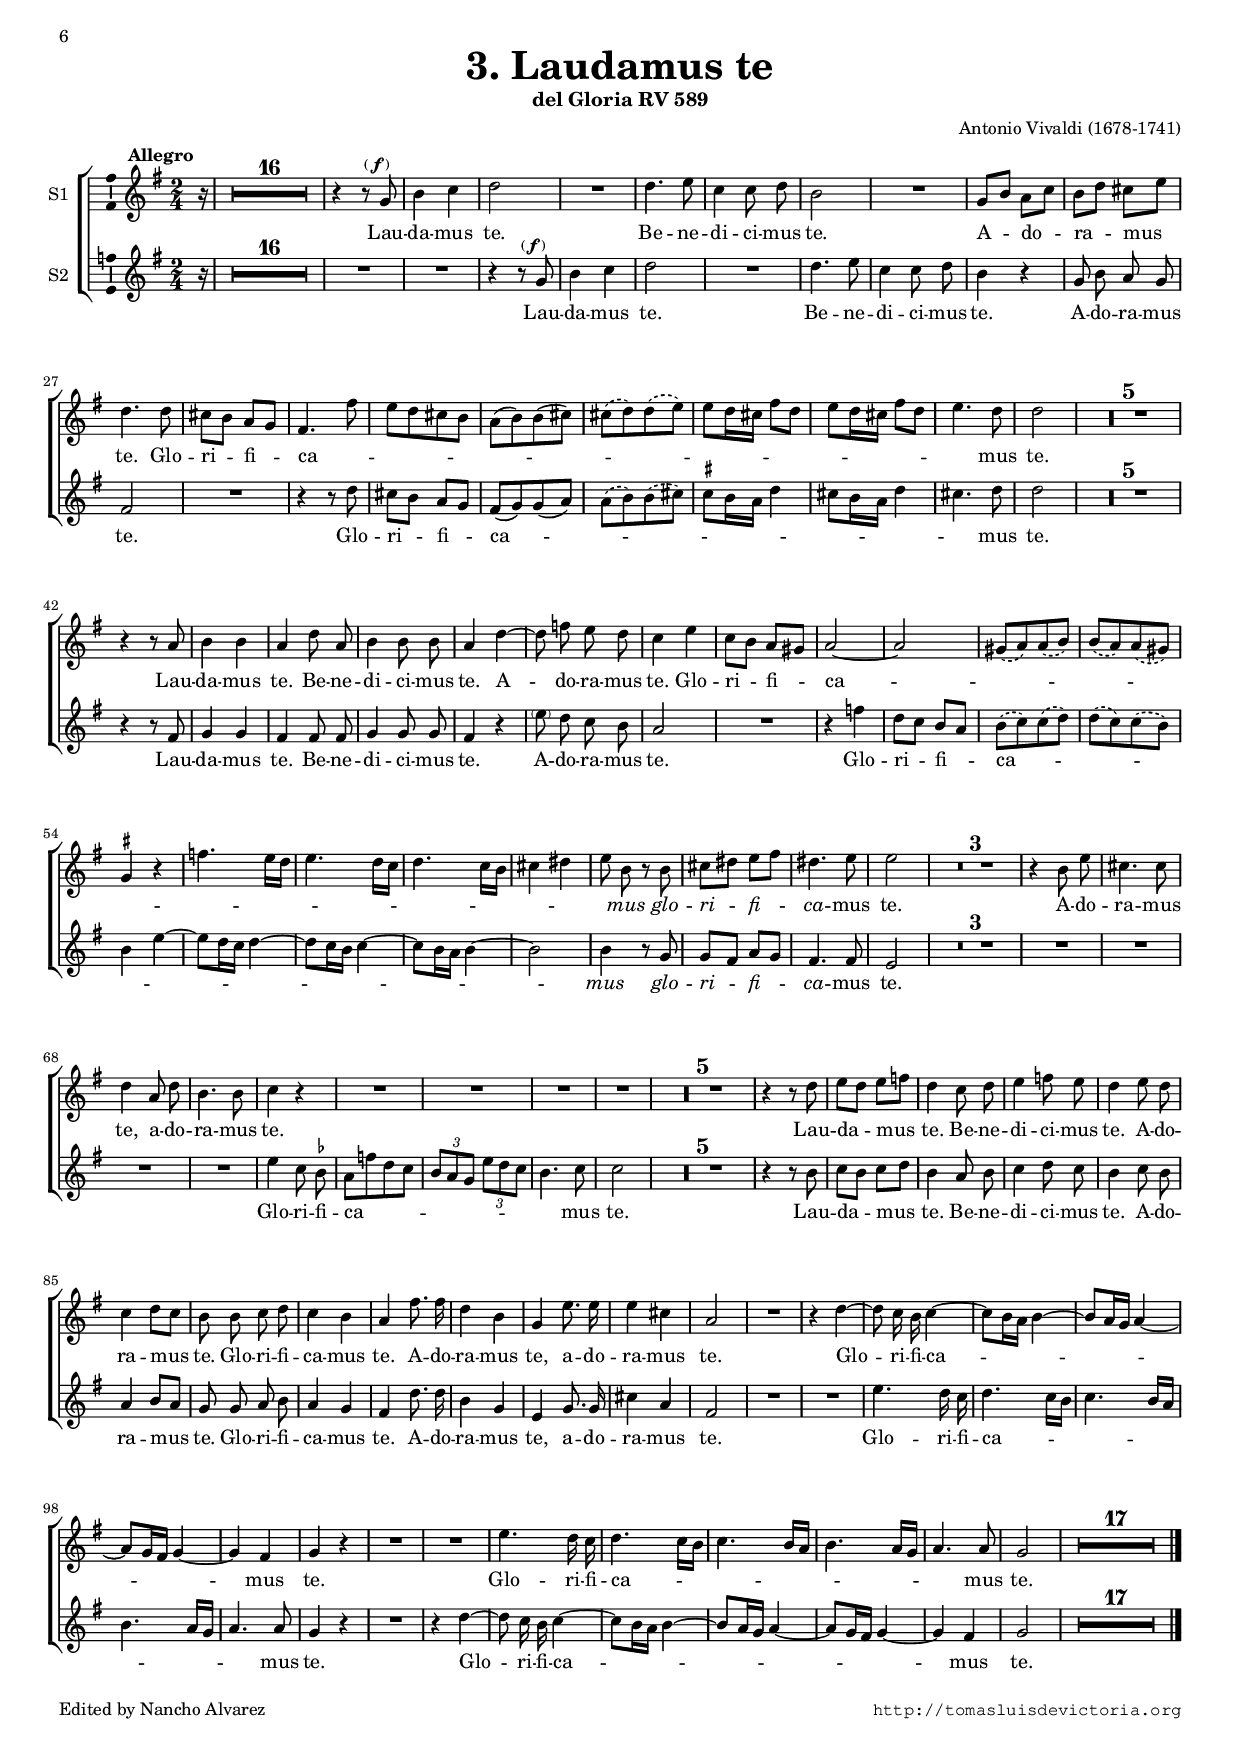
\version "2.18.0"

#(set-default-paper-size "a4")
#(set-global-staff-size 15.2)
#(ly:set-option 'point-and-click #f)

italicas=\override LyricText.font-shape = #'italic
rectas=\override LyricText.font-shape = #'upright
ss=\once \set suggestAccidentals = ##t
mtempo={\tempo 4 = 100}
mtempob={\tempo 4 = 50}
pf=\markup{\hspace #-2 \fontsize #-2 \line{"(" \dynamic{"f"} ")"}}
parp=\markup{\hspace #-2 \fontsize #-2 \line{"(" \dynamic{"p"} \hspace #-0.3 ")"}}

htitle="3. Laudamus te"
hcomposer="Vivaldi"

\header {
	title=\markup{\fontsize #3 "3. Laudamus te"}
	subtitle="del Gloria RV 589"
%	subsubtitle=\markup{\null \vspace #1 }
	composer="Antonio Vivaldi (1678-1741)"
        pdfauthor=\composer
	%opus="(-)"
	%poet=\markup{}
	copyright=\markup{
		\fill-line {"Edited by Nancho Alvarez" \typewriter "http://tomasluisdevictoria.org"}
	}
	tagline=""
}

global={
 %\set Score.currentBarNumber = #165
 \compressFullBarRests
 \key g \major \time 2/4 \partial 16 \skip 16 \skip 1*2/4*125 \bar "|."
}


cantus=\relative c''{
	\dynamicUp
	\override Score.MetronomeMark.X-offset = #5
	\tempo \markup{"Allegro"} 4=100
	r16
	R1*2/4*16
	r4 r8 g^\pf
	b4 c
	d2
	R1*2/4
	d4. e8
	c4 c8 d
	b2
	R1*2/4
	g8[ b] a[ c]
	b[ d] cis[ e]
	d4. d8
	cis8[ b] a[ g]
	fis4. fis'8
	e8[ d cis b]
	a[( b) b( cis)]
	\slurDashed
	cis[( d) d( e)]
	e8[ d16 cis] fis8[ d]
	e8[ d16 cis] fis8[ d]
	e4. d8
	d2
	R1*2/4*5
	r4 r8 a
	b4 b
	a d8 a
	b4 b8 b
	a4 d ~
	d8 f e d
	c4 e
	c8[ b] a[ gis]
	a2 ~
	a
	gis8[( a) a( b)]
	b8[( a) a( gis)]
	\ss gis4 r
	f'4. e16[ d]
	e4. d16[ c]
	d4. c16[ b]
	cis4 dis
	e8 b r b
	cis8[ dis] e[ fis]
	dis4. e8
	e2
	R1*2/4*3
	r4 b8 e
	cis4. cis8
	d4 a8 d
	b4. b8
	c4 r
	R1*2/4*9
	r4 r8 d
	e8[ d] e[ f]
	d4 c8 d
	e4 f8 e
	d4 e8 d
	c4 d8[ c]
	b8 b c d
	c4 b
	a4 fis'8. fis16
	d4 b
	g4 e'8. e16
	e4 cis
	a2
	R1*2/4
	r4 d ~
	d8 c16 b c4 ~
	c8[ b16 a] b4 ~
	b8[ a16 g] a4 ~
	a8[ g16 fis] g4 ~
	g fis
	g4 r
	R1*2/4*2
	e'4. d16 c
	d4. c16[ b]
	c4. b16[ a]
	b4. a16[ g]
	a4. a8
	g2
	R1*2/4*17
}

altus=\relative c''{
	\dynamicUp
	r16
	R1*2/4*18
	r4 r8 g^\pf
	b4 c
	d2
	R1*2/4
	d4. e8 
	c4 c8 d
	b4 r
	g8 b a g
	fis2 
	R1*2/4
	r4 r8 d'
	cis8[ b] a[ g]
	fis8[( g) g( a)]
	\slurDashed
	a8[( b) b( cis)]
	\ss cis8[ b16 a] d4
	cis8[ b16 a] d4
	cis4. d8
	d2
	R1*2/4*5
	r4 r8 fis,
	g4 g
	fis fis8 fis
	g4 g8 g
	fis4 r
	\parenthesize e'8 d c b % f8 d' c b en Kalmus
	a2
	R1*2/4
	r4 f'
	d8[ c] b[ a]
	b8[( c) c( d)]
	d8[( c) c( b)]
	b4 e ~
	e8[ d16 c] d4 ~
	d8[ c16 b] c4 ~
	c8[ b16 a] b4 ~
	b2 % b4 b
	b4 r8 g
	g8[ fis] a[ g]
	fis4. fis8
	e2
	R1*2/4*7
	e'4 c8 \ss bes
	a8[ f' d c]
	\times 2/3{ b8[ a g]} \times 2/3{e'[ d c] }
	b4. c8
	c2
	R1*2/4*5
	r4 r8 b
	c8[ b] c[ d]
	b4 a8 b
	c4 d8 c
	b4 c8 b
	a4 b8[ a]
	g8 g a b
	a4 g
	\ss fis4 d'8. d16
	b4 g
	e g8. g16
	cis4 a
	fis2
	R1*2/4*2
	e'4. d16 c
	d4. c16[ b]
	c4. b16[ a]
	b4. a16[ g]
	a4. a8
	g4 r
	R1*2/4
	r4 d' ~
	d8 c16 b c4 ~
	c8[ b16 a] b4 ~
	b8[ a16 g] a4 ~
	a8[ g16 fis] g4 ~
	g4 fis
	g2
	R1*2/4*17
}

guia=\relative c'{
 	

}

textocantus=\lyricmode{
Lau -- da -- mus te.
Be -- ne -- di -- ci -- mus te.
A -- do -- ra -- mus te.
Glo -- ri -- fi -- ca -- _ _ _ _ _ _ _ _ _ mus te.
Lau -- da -- mus te.
Be -- ne -- di -- ci -- mus te.
A -- do -- ra -- mus te.
Glo -- ri -- fi -- ca -- _ _ _ _ _ _ _ _ _ _ _ _ \italicas mus
glo -- ri -- fi -- ca -- \rectas mus te.
A -- do -- ra -- mus te,
a -- do -- ra -- mus te.
Lau -- da -- mus te.
Be -- ne -- di -- ci -- mus te.
A -- do -- ra -- mus te.
Glo -- ri -- fi -- ca -- mus te.
A -- do -- ra -- mus te,
a -- do -- ra -- mus te.
Glo -- ri -- fi -- ca -- _ _ _ mus te.
Glo -- ri -- fi -- ca -- _ _ _ _ _ _ mus te.
}

textoaltus=\lyricmode{
Lau -- da -- mus te.
Be -- ne -- di -- ci -- mus te.
A -- do -- ra -- mus te.
Glo -- ri -- fi -- ca -- _ _ _ _ _ _ mus te.
Lau -- da -- mus te.
Be -- ne -- di -- ci -- mus te.
A -- do -- ra -- mus te.
Glo -- ri -- fi -- ca -- _ _ _ _ _ _ \italicas mus
glo -- ri -- fi -- ca -- \rectas mus te.
Glo -- ri -- fi -- ca -- _ _ _ mus te.
Lau -- da -- mus te.
Be -- ne -- di -- ci -- mus te.
A -- do -- ra -- mus te.
Glo -- ri -- fi -- ca -- mus te.
A -- do -- ra -- mus te,
a -- do -- ra -- mus te.
Glo -- ri -- fi -- ca -- _ _ _ _ _ _ mus te.
Glo -- ri -- fi -- ca -- _ _ _ mus te.
}

textotenor=\lyricmode{

}

textobassus=\lyricmode{

}



\score {\transpose c' c'{
 <<
\new ChoirStaff<<

	\new Staff <<\global
	\new Voice="v1" {
		\set Staff.instrumentName="S1 "
		\clef "treble"
		\cantus }
	\new Lyrics \lyricsto "v1" {\textocantus }
	>>

	\new Staff <<\global
	\new Voice="v2" {
		\set Staff.instrumentName="S2 "
		\clef "treble"
		\altus }
	\new Lyrics \lyricsto "v2" {\textoaltus }
	>>
	
>>
%{  \new Staff \with{ 
      \remove Ambitus_engraver
      fontSize = #-3
      \override StaffSymbol #'staff-space = #(magstep -4)
  }<< \global
      \new Voice = "v5" {
        \clef "treble"
        \guia }
  >>
%}
 >>
	} % transpose

\layout{ 
	\context {\Lyrics 
		\override VerticalAxisGroup.staff-affinity = #UP
		\override VerticalAxisGroup.nonstaff-relatedstaff-spacing =
			#'((basic-distance . 0) (minimum-distance . 0) (padding . .5))
		\override LyricText.font-size = #1.2
		\override LyricHyphen.minimum-distance = #0.5
	}
	\context {\Score 
		tempoHideNote = ##t
		\override BarNumber.padding = #2 
	}
	\context {\Voice 
		%melismaBusyProperties = #'()
		autoBeaming = ##f
	}
	\context {\Staff 
                \RemoveEmptyStaves %notablet
                %\override VerticalAxisGroup.remove-first = ##t
		\override VerticalAxisGroup.staff-staff-spacing =
			#'((basic-distance . 11) (minimum-distance . 0) (padding . 1))
		\consists Ambitus_engraver 
		\override LigatureBracket.padding = #1
	}
}

%\midi { \mtempo }

}


\paper{
	evenHeaderMarkup=\markup  \fill-line { \fromproperty #'page:page-number-string \on-the-fly #not-first-page \htitle \on-the-fly #not-first-page \hcomposer }
	oddHeaderMarkup= \markup  \fill-line { \on-the-fly #not-first-page \hcomposer \on-the-fly #not-first-page \htitle \fromproperty #'page:page-number-string }
	%system-count=8
	page-count = 1
	ragged-last-bottom = ##f
	indent=0.5\cm
	system-system-spacing =
	#'((basic-distance . 20) (minimum-distance . 0) (padding . 5))
	top-system-spacing = % header
	#'((basic-distance . 8) (minimum-distance . 0) (padding . 0))
	last-bottom-spacing = % footer
	#'((basic-distance . 13) (minimum-distance . 0) (padding . 0))
	markup-system-spacing.padding = #1.5
	first-page-number = 6
}
